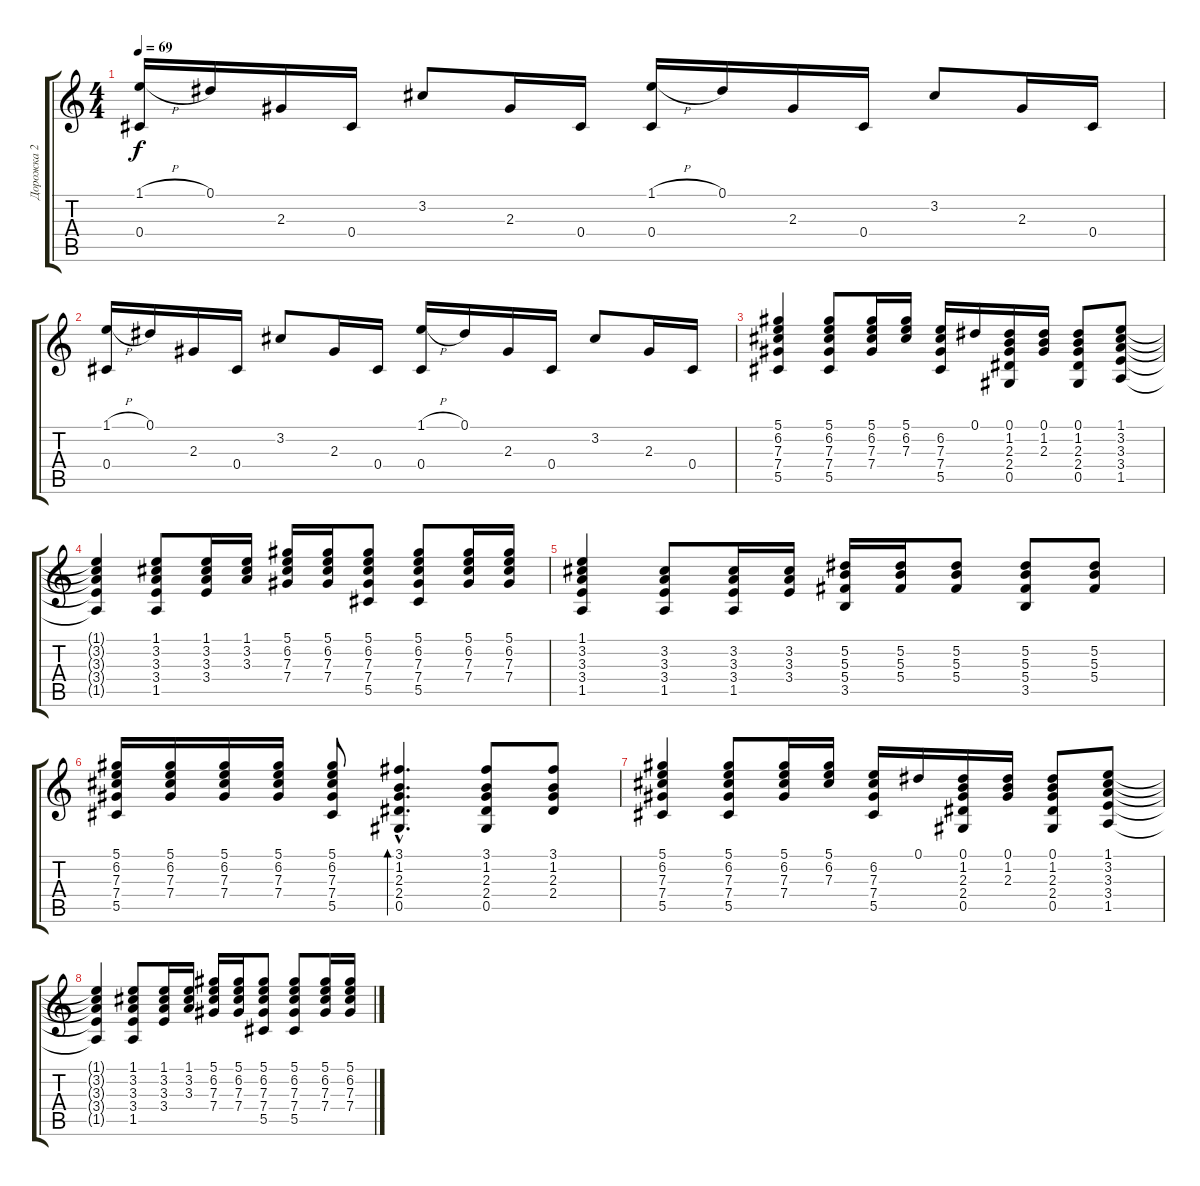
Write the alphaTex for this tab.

\track ("Дорожка 2" "Дорожка 2") {instrument acousticguitarnylon}
\staff {score tabs}
\tuning (Eb4 Bb3 Gb3 Db3 Ab2 Eb2) {hide}
\ts (4 4)
\tempo 69
\clef g2
\ks c
(1.1{h} 0.4).16{dy f} 0.1.16 2.3.16 0.4.16 3.2.8 2.3.16 0.4.16 (1.1{h} 0.4).16 0.1.16 2.3.16 0.4.16 3.2.8 2.3.16 0.4.16 |
(1.1{h} 0.4).16 0.1.16 2.3.16 0.4.16 3.2.8 2.3.16 0.4.16 (1.1{h} 0.4).16 0.1.16 2.3.16 0.4.16 3.2.8 2.3.16 0.4.16 |
(5.1 6.2 7.3 7.4 5.5).4 (5.1 6.2 7.3 7.4 5.5).8 (5.1 6.2 7.3 7.4).16 (5.1 6.2 7.3).16 (6.2 7.3 7.4 5.5).16 0.1.16 (0.1 1.2 2.3 2.4 0.5).16 (0.1 1.2 2.3).16 (0.1 1.2 2.3 2.4 0.5).8 (1.1 3.2 3.3 3.4 1.5).8 |
(1.1{t} 3.2{t} 3.3{t} 3.4{t} 1.5{t}).4 (1.1 3.2 3.3 3.4 1.5).8 (1.1 3.2 3.3 3.4).16 (1.1 3.2 3.3).16 (5.1 6.2 7.3 7.4).16 (5.1 6.2 7.3 7.4).16 (5.1 6.2 7.3 7.4 5.5).8 (5.1 6.2 7.3 7.4 5.5).8 (5.1 6.2 7.3 7.4).16 (5.1 6.2 7.3 7.4).16 |
(1.1 3.2 3.3 3.4 1.5).4 (3.2 3.3 3.4 1.5).8 (3.2 3.3 3.4 1.5).16 (3.2 3.3 3.4).16 (5.2 5.3 5.4 3.5).16 (5.2 5.3 5.4).16 (5.2 5.3 5.4).8 (5.2 5.3 5.4 3.5).8 (5.2 5.3 5.4).8 |
(5.1 6.2 7.3 7.4 5.5).16 (5.1 6.2 7.3 7.4).16 (5.1 6.2 7.3 7.4).16 (5.1 6.2 7.3 7.4).16 (5.1 6.2 7.3 7.4 5.5).8 (3.1{hac} 1.2{hac} 2.3{hac} 2.4{hac} 0.5{hac}).4{d bd 60} (3.1 1.2 2.3 2.4 0.5).8 (3.1 1.2 2.3 2.4).8 |
(5.1 6.2 7.3 7.4 5.5).4 (5.1 6.2 7.3 7.4 5.5).8 (5.1 6.2 7.3 7.4).16 (5.1 6.2 7.3).16 (6.2 7.3 7.4 5.5).16 0.1.16 (0.1 1.2 2.3 2.4 0.5).16 (0.1 1.2 2.3).16 (0.1 1.2 2.3 2.4 0.5).8 (1.1 3.2 3.3 3.4 1.5).8 |
(1.1{t} 3.2{t} 3.3{t} 3.4{t} 1.5{t}).4 (1.1 3.2 3.3 3.4 1.5).8 (1.1 3.2 3.3 3.4).16 (1.1 3.2 3.3).16 (5.1 6.2 7.3 7.4).16 (5.1 6.2 7.3 7.4).16 (5.1 6.2 7.3 7.4 5.5).8 (5.1 6.2 7.3 7.4 5.5).8 (5.1 6.2 7.3 7.4).16 (5.1 6.2 7.3 7.4).16
